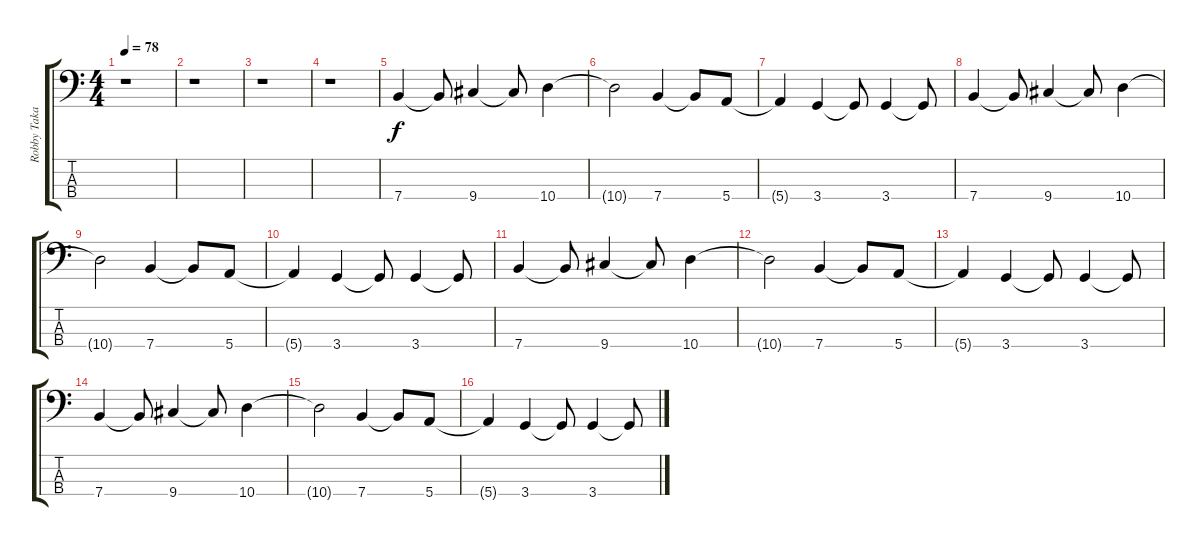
\track ("Robby Takac (Bass)" "Robby Taka") {instrument electricbasspick}
\staff {score tabs}
\tuning (G2 D2 A1 E1) {hide}
\ts (4 4)
\tempo 78
\clef f4
\ks c
r.1{dy f instrument electricbasspick} |
r.1 |
r.1 |
r.1 |
7.4.4 7.4{t}.8 9.4.4 9.4{t}.8 10.4.4 |
10.4{t}.2 7.4.4 7.4{t}.8 5.4.8 |
5.4{t}.4 3.4.4 3.4{t}.8 3.4.4 3.4{t}.8 |
7.4.4 7.4{t}.8 9.4.4 9.4{t}.8 10.4.4 |
10.4{t}.2 7.4.4 7.4{t}.8 5.4.8 |
5.4{t}.4 3.4.4 3.4{t}.8 3.4.4 3.4{t}.8 |
7.4.4 7.4{t}.8 9.4.4 9.4{t}.8 10.4.4 |
10.4{t}.2 7.4.4 7.4{t}.8 5.4.8 |
5.4{t}.4 3.4.4 3.4{t}.8 3.4.4 3.4{t}.8 |
7.4.4 7.4{t}.8 9.4.4 9.4{t}.8 10.4.4 |
10.4{t}.2 7.4.4 7.4{t}.8 5.4.8 |
5.4{t}.4 3.4.4 3.4{t}.8 3.4.4 3.4{t}.8
